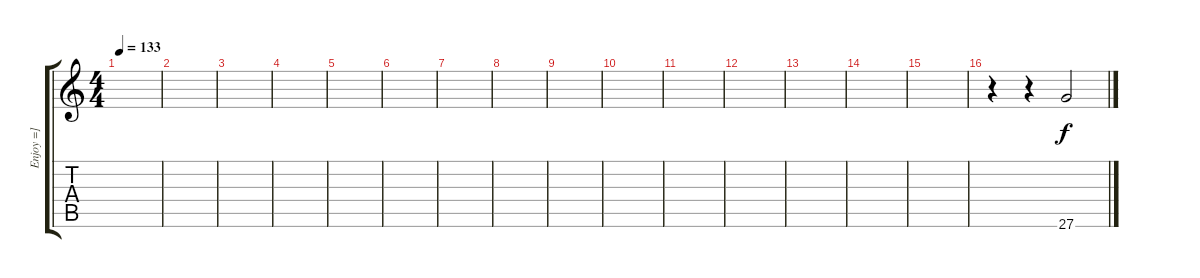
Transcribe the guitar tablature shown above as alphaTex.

\track (" Enjoy =]" " Enjoy =]") {instrument reversecymbal}
\staff {score tabs}
\tuning (E4 B3 G3 D3 A2 E2) {hide}
\ts (4 4)
\tempo 133
\clef g2
\ks c
|
|
|
|
|
|
|
|
|
|
|
|
|
|
|
r.4 r.4 27.6.2
